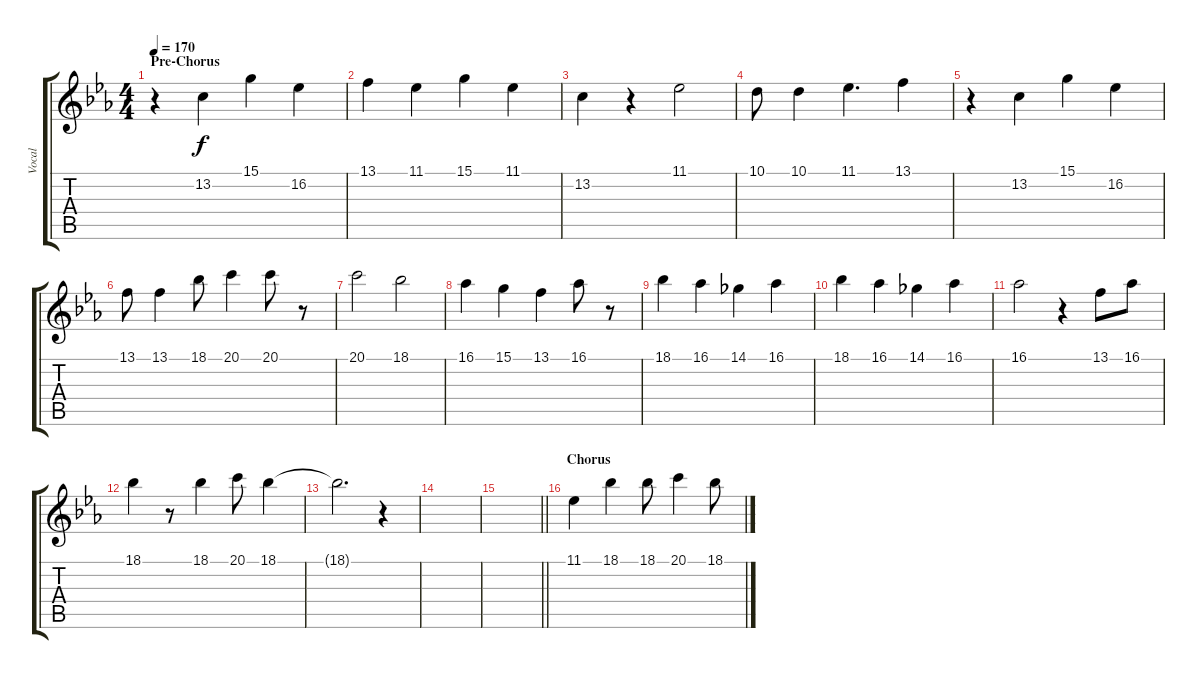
\track ("Vocal" "Vocal") {instrument lead3calliope}
\staff {score tabs}
\tuning (E4 B3 G3 D3 A2 E2) {hide}
\ts (4 4)
\section ("" "Pre-Chorus")
\tempo 170
\clef g2
\ks eb
r.4{dy f} 13.2.4 15.1.4 16.2.4 |
13.1.4 11.1.4 15.1.4 11.1.4 |
13.2.4 r.4 11.1.2 |
10.1.8 10.1.4 11.1.4{d} 13.1.4 |
r.4 13.2.4 15.1.4 16.2.4 |
13.1.8 13.1.4 18.1.8 20.1.4 20.1.8 r.8 |
20.1.2 18.1.2 |
16.1.4 15.1.4 13.1.4 16.1.8 r.8 |
18.1.4 16.1.4 14.1.4 16.1.4 |
18.1.4 16.1.4 14.1.4 16.1.4 |
16.1.2 r.4 13.1.8 16.1.8 |
18.1.4 r.8 18.1.4 20.1.8 18.1.4 |
18.1{t}.2{d} r.4 |
|
\barLineRight lightlight
|
\section ("" "Chorus")
11.1.4 18.1.4 18.1.8 20.1.4 18.1.8
